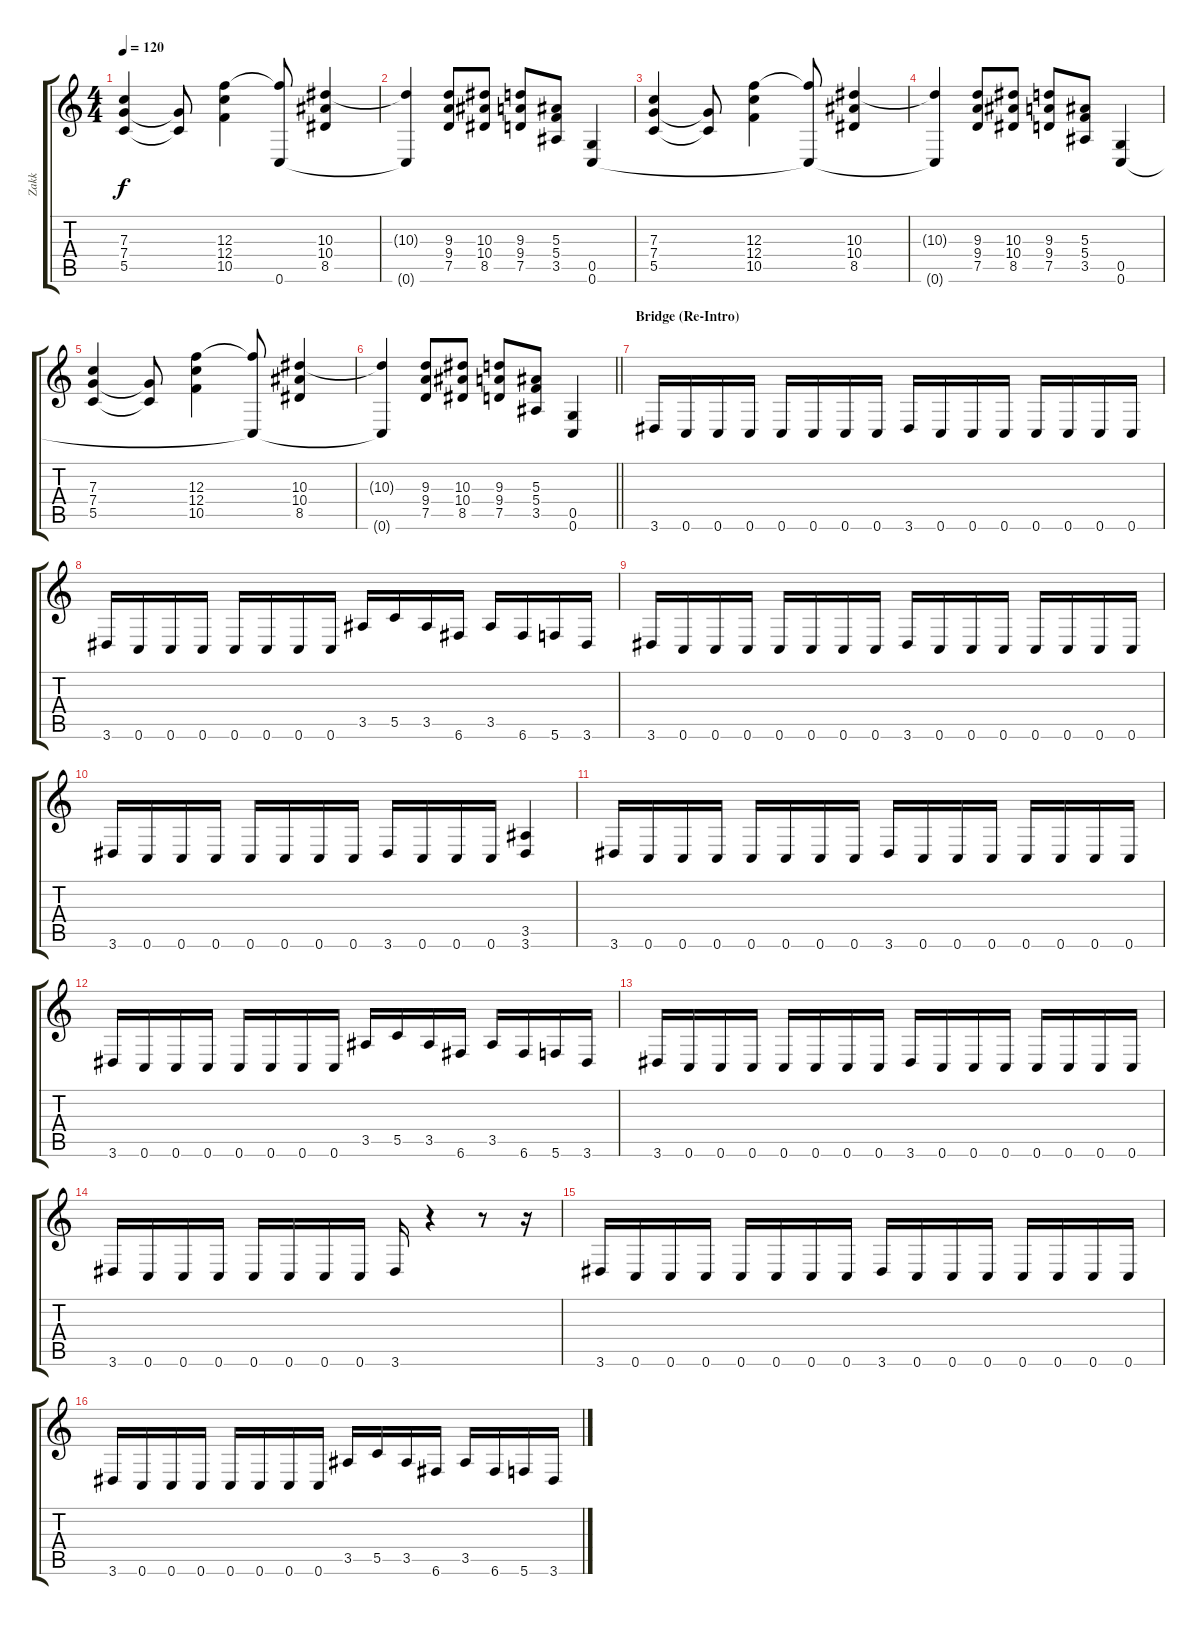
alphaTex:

\track ("Zakk" "Zakk") {instrument distortionguitar}
\staff {score tabs}
\tuning (D4 A3 F3 C3 G2 C2) {hide}
\ts (4 4)
\tempo 120
\clef g2
\ks c
(7.3 7.4 5.5).4{dy f} (7.4{t} 5.5{t}).8 (12.3 12.4 10.5).4 (12.3{t} 0.6{t}).8 (10.3 10.4 8.5).4 |
(10.3{t} 0.6{t}).4 (9.3 9.4 7.5).8 (10.3 10.4 8.5).8 (9.3 9.4 7.5).8 (5.3 5.4 3.5).8 (0.5 0.6).4 |
(7.3 7.4 5.5).4 (7.4{t} 5.5{t}).8 (12.3 12.4 10.5).4 (12.3{t} 0.6{t}).8 (10.3 10.4 8.5).4 |
(10.3{t} 0.6{t}).4 (9.3 9.4 7.5).8 (10.3 10.4 8.5).8 (9.3 9.4 7.5).8 (5.3 5.4 3.5).8 (0.5 0.6).4 |
(7.3 7.4 5.5).4 (7.4{t} 5.5{t}).8 (12.3 12.4 10.5).4 (12.3{t} 0.6{t}).8 (10.3 10.4 8.5).4 |
\barLineRight lightlight
(10.3{t} 0.6{t}).4 (9.3 9.4 7.5).8 (10.3 10.4 8.5).8 (9.3 9.4 7.5).8 (5.3 5.4 3.5).8 (0.5 0.6).4 |
\section ("" "Bridge (Re-Intro)")
3.6.16 0.6.16 0.6.16 0.6.16 0.6.16 0.6.16 0.6.16 0.6.16 3.6.16 0.6.16 0.6.16 0.6.16 0.6.16 0.6.16 0.6.16 0.6.16 |
3.6.16 0.6.16 0.6.16 0.6.16 0.6.16 0.6.16 0.6.16 0.6.16 3.5.16 5.5.16 3.5.16 6.6.16 3.5.16 6.6.16 5.6.16 3.6.16 |
3.6.16 0.6.16 0.6.16 0.6.16 0.6.16 0.6.16 0.6.16 0.6.16 3.6.16 0.6.16 0.6.16 0.6.16 0.6.16 0.6.16 0.6.16 0.6.16 |
3.6.16 0.6.16 0.6.16 0.6.16 0.6.16 0.6.16 0.6.16 0.6.16 3.6.16 0.6.16 0.6.16 0.6.16 (3.5 3.6).4 |
3.6.16 0.6.16 0.6.16 0.6.16 0.6.16 0.6.16 0.6.16 0.6.16 3.6.16 0.6.16 0.6.16 0.6.16 0.6.16 0.6.16 0.6.16 0.6.16 |
3.6.16 0.6.16 0.6.16 0.6.16 0.6.16 0.6.16 0.6.16 0.6.16 3.5.16 5.5.16 3.5.16 6.6.16 3.5.16 6.6.16 5.6.16 3.6.16 |
3.6.16 0.6.16 0.6.16 0.6.16 0.6.16 0.6.16 0.6.16 0.6.16 3.6.16 0.6.16 0.6.16 0.6.16 0.6.16 0.6.16 0.6.16 0.6.16 |
3.6.16 0.6.16 0.6.16 0.6.16 0.6.16 0.6.16 0.6.16 0.6.16 3.6.16 r.4 r.8 r.16 |
3.6.16 0.6.16 0.6.16 0.6.16 0.6.16 0.6.16 0.6.16 0.6.16 3.6.16 0.6.16 0.6.16 0.6.16 0.6.16 0.6.16 0.6.16 0.6.16 |
3.6.16 0.6.16 0.6.16 0.6.16 0.6.16 0.6.16 0.6.16 0.6.16 3.5.16 5.5.16 3.5.16 6.6.16 3.5.16 6.6.16 5.6.16 3.6.16
